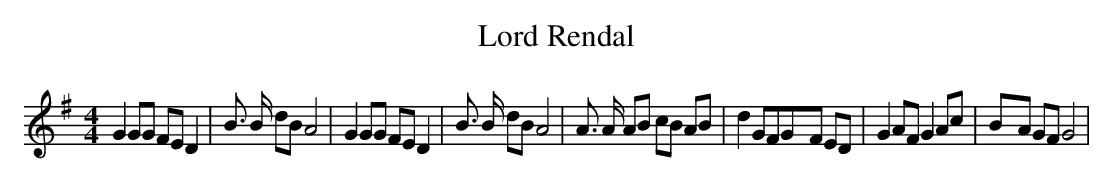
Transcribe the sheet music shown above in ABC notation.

X:1
T:Lord Rendal
M:4/4
L:1/8
K:G
 G2 GG FE D2| B3/2 B/2 dB A4| G2 GG FE D2| B3/2 B/2 dB A4| A3/2 A/2 AB cB AB|\
 d2 GFG-F ED| G2 AF G2 Ac|B-A GF G4|
